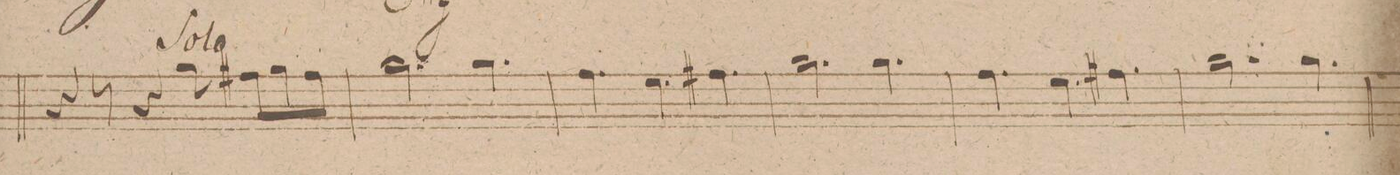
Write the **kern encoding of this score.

**kern	**dynam
*I"Clarinetto 1mo in A.	*
*clefG2	*
*k[f#]	*
*M9/8	*
4r	.
8r	.
4r	.
8ee\	.
8dd#X\L	.
8ee\	.
8dd#\J	.
=7	=7
2.ee\	.
4.ee\	.
=8	=8
4.dd\	.
4.cc\	.
4.dd#X\	.
=9	=9
2.ee\	.
4.ee\	.
=10	=10
4.dd\	.
4.cc\	.
4.dd#X\	.
=11	=11
2.ee\	.
4.ee\	.
=12	=12
*-	*-
